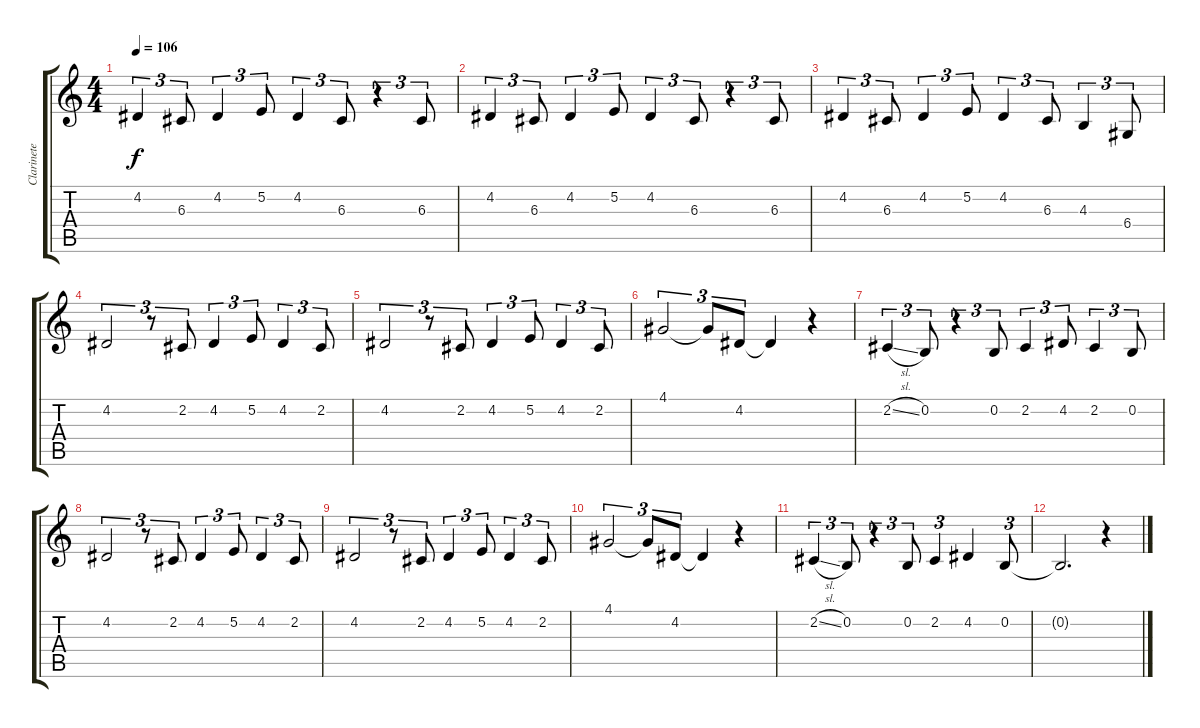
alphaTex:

\track ("Clarinete" "Clarinete") {instrument clarinet}
\staff {score tabs}
\tuning (E4 B3 G3 D3 A2 E2) {hide}
\ts (4 4)
\tempo 106
\clef g2
\ks c
4.2.4{tu (3 2) dy f} 6.3.8{tu (3 2)} 4.2.4{tu (3 2)} 5.2.8{tu (3 2)} 4.2.4{tu (3 2)} 6.3.8{tu (3 2)} r.4{tu (3 2)} 6.3.8{tu (3 2)} |
4.2.4{tu (3 2)} 6.3.8{tu (3 2)} 4.2.4{tu (3 2)} 5.2.8{tu (3 2)} 4.2.4{tu (3 2)} 6.3.8{tu (3 2)} r.4{tu (3 2)} 6.3.8{tu (3 2)} |
4.2.4{tu (3 2)} 6.3.8{tu (3 2)} 4.2.4{tu (3 2)} 5.2.8{tu (3 2)} 4.2.4{tu (3 2)} 6.3.8{tu (3 2)} 4.3.4{tu (3 2)} 6.4.8{tu (3 2)} |
4.2.2{tu (3 2)} r.8{tu (3 2)} 2.2.8{tu (3 2)} 4.2.4{tu (3 2)} 5.2.8{tu (3 2)} 4.2.4{tu (3 2)} 2.2.8{tu (3 2)} |
4.2.2{tu (3 2)} r.8{tu (3 2)} 2.2.8{tu (3 2)} 4.2.4{tu (3 2)} 5.2.8{tu (3 2)} 4.2.4{tu (3 2)} 2.2.8{tu (3 2)} |
4.1.2{tu (3 2)} 4.1{t}.8{tu (3 2)} 4.2.8{tu (3 2)} 4.2{t}.4 r.4 |
2.2{sl}.4{tu (3 2)} 0.2.8{tu (3 2)} r.4{tu (3 2)} 0.2.8{tu (3 2)} 2.2.4{tu (3 2)} 4.2.8{tu (3 2)} 2.2.4{tu (3 2)} 0.2.8{tu (3 2)} |
4.2.2{tu (3 2)} r.8{tu (3 2)} 2.2.8{tu (3 2)} 4.2.4{tu (3 2)} 5.2.8{tu (3 2)} 4.2.4{tu (3 2)} 2.2.8{tu (3 2)} |
4.2.2{tu (3 2)} r.8{tu (3 2)} 2.2.8{tu (3 2)} 4.2.4{tu (3 2)} 5.2.8{tu (3 2)} 4.2.4{tu (3 2)} 2.2.8{tu (3 2)} |
4.1.2{tu (3 2)} 4.1{t}.8{tu (3 2)} 4.2.8{tu (3 2)} 4.2{t}.4 r.4 |
2.2{sl}.4{tu (3 2)} 0.2.8{tu (3 2)} r.4{tu (3 2)} 0.2.8{tu (3 2)} 2.2.4{tu (3 2)} 4.2.4 0.2.8{tu (3 2)} |
0.2{t}.2{d} r.4
